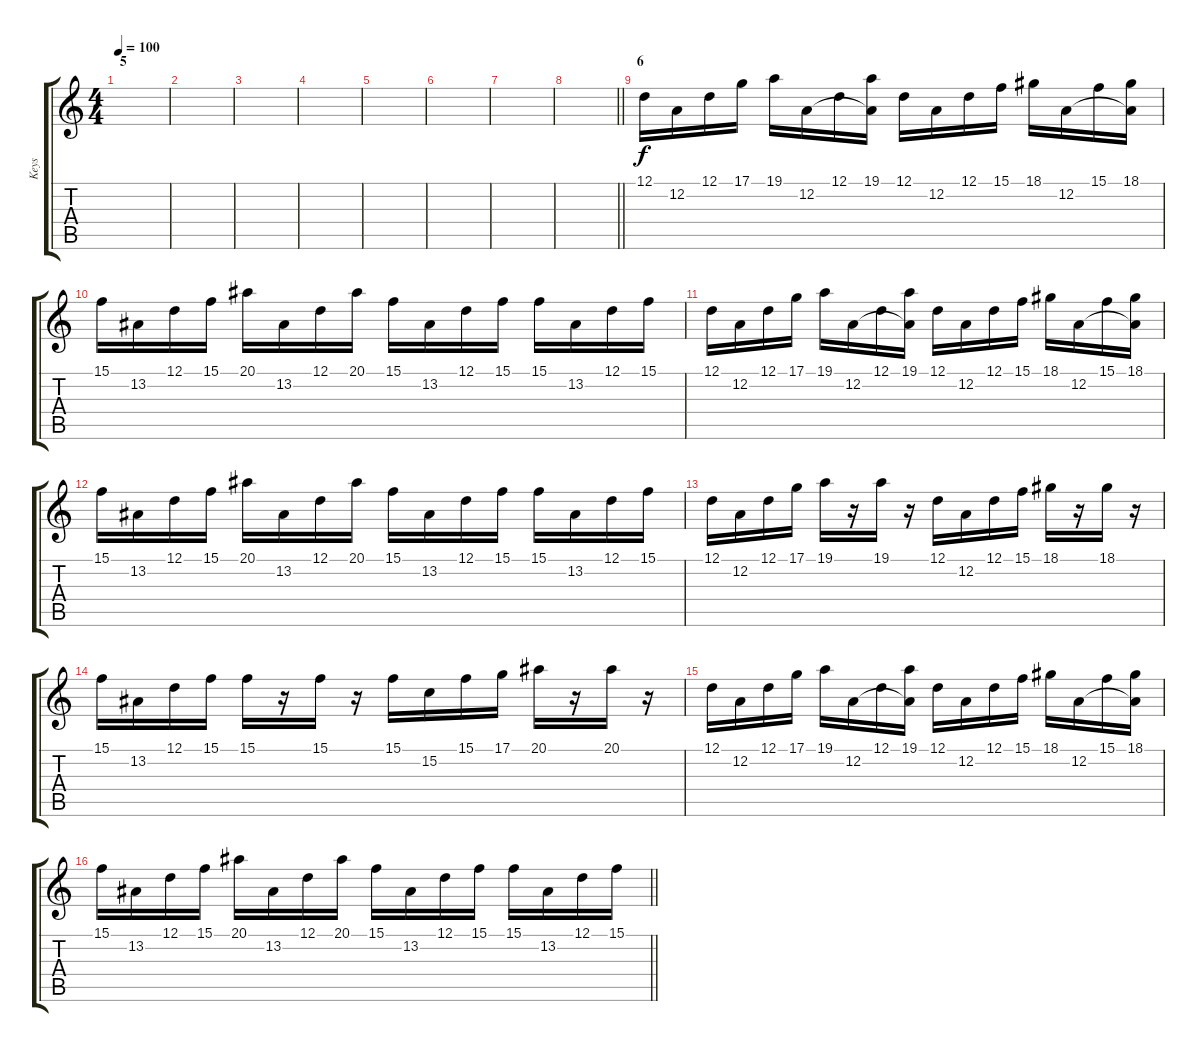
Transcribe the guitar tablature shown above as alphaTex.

\track ("Keys" "Keys") {instrument tremolostrings}
\staff {score tabs}
\tuning (D4 A3 F3 C3 G2 D2) {hide}
\ts (4 4)
\section ("" "5")
\tempo 100
\clef g2
\ks c
|
|
|
|
|
|
|
\barLineRight lightlight
|
\section ("" "6")
12.1.16 12.2.16 12.1.16 17.1.16 19.1.16 12.2.16 12.1.16 (19.1 12.2{t}).16 12.1.16 12.2.16 12.1.16 15.1.16 18.1.16 12.2.16 15.1.16 (18.1 12.2{t}).16 |
15.1.16 13.2.16 12.1.16 15.1.16 20.1.16 13.2.16 12.1.16 20.1.16 15.1.16 13.2.16 12.1.16 15.1.16 15.1.16 13.2.16 12.1.16 15.1.16 |
12.1.16 12.2.16 12.1.16 17.1.16 19.1.16 12.2.16 12.1.16 (19.1 12.2{t}).16 12.1.16 12.2.16 12.1.16 15.1.16 18.1.16 12.2.16 15.1.16 (18.1 12.2{t}).16 |
15.1.16 13.2.16 12.1.16 15.1.16 20.1.16 13.2.16 12.1.16 20.1.16 15.1.16 13.2.16 12.1.16 15.1.16 15.1.16 13.2.16 12.1.16 15.1.16 |
12.1.16 12.2.16 12.1.16 17.1.16 19.1.16 r.16 19.1.16 r.16 12.1.16 12.2.16 12.1.16 15.1.16 18.1.16 r.16 18.1.16 r.16 |
15.1.16 13.2.16 12.1.16 15.1.16 15.1.16 r.16 15.1.16 r.16 15.1.16 15.2.16 15.1.16 17.1.16 20.1.16 r.16 20.1.16 r.16 |
12.1.16 12.2.16 12.1.16 17.1.16 19.1.16 12.2.16 12.1.16 (19.1 12.2{t}).16 12.1.16 12.2.16 12.1.16 15.1.16 18.1.16 12.2.16 15.1.16 (18.1 12.2{t}).16 |
\barLineRight lightlight
15.1.16 13.2.16 12.1.16 15.1.16 20.1.16 13.2.16 12.1.16 20.1.16 15.1.16 13.2.16 12.1.16 15.1.16 15.1.16 13.2.16 12.1.16 15.1.16
